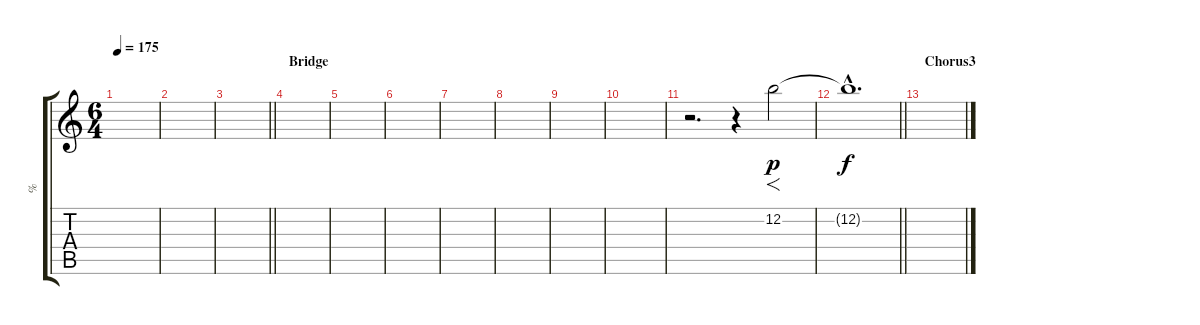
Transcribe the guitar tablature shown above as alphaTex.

\track ("%" "%") {instrument acousticguitarsteel}
\staff {score tabs}
\tuning (E4 B3 G3 D3 A2 D2) {hide}
\ts (6 4)
\tempo 175
\clef g2
\ks c
|
|
\barLineRight lightlight
|
\section ("" "Bridge")
|
|
|
|
|
|
|
r.2{d} r.4 12.2.2{f dy p instrument seashore} |
\barLineRight lightlight
12.2{hac t}.1{d dy f} |
\section ("" "Chorus3")
